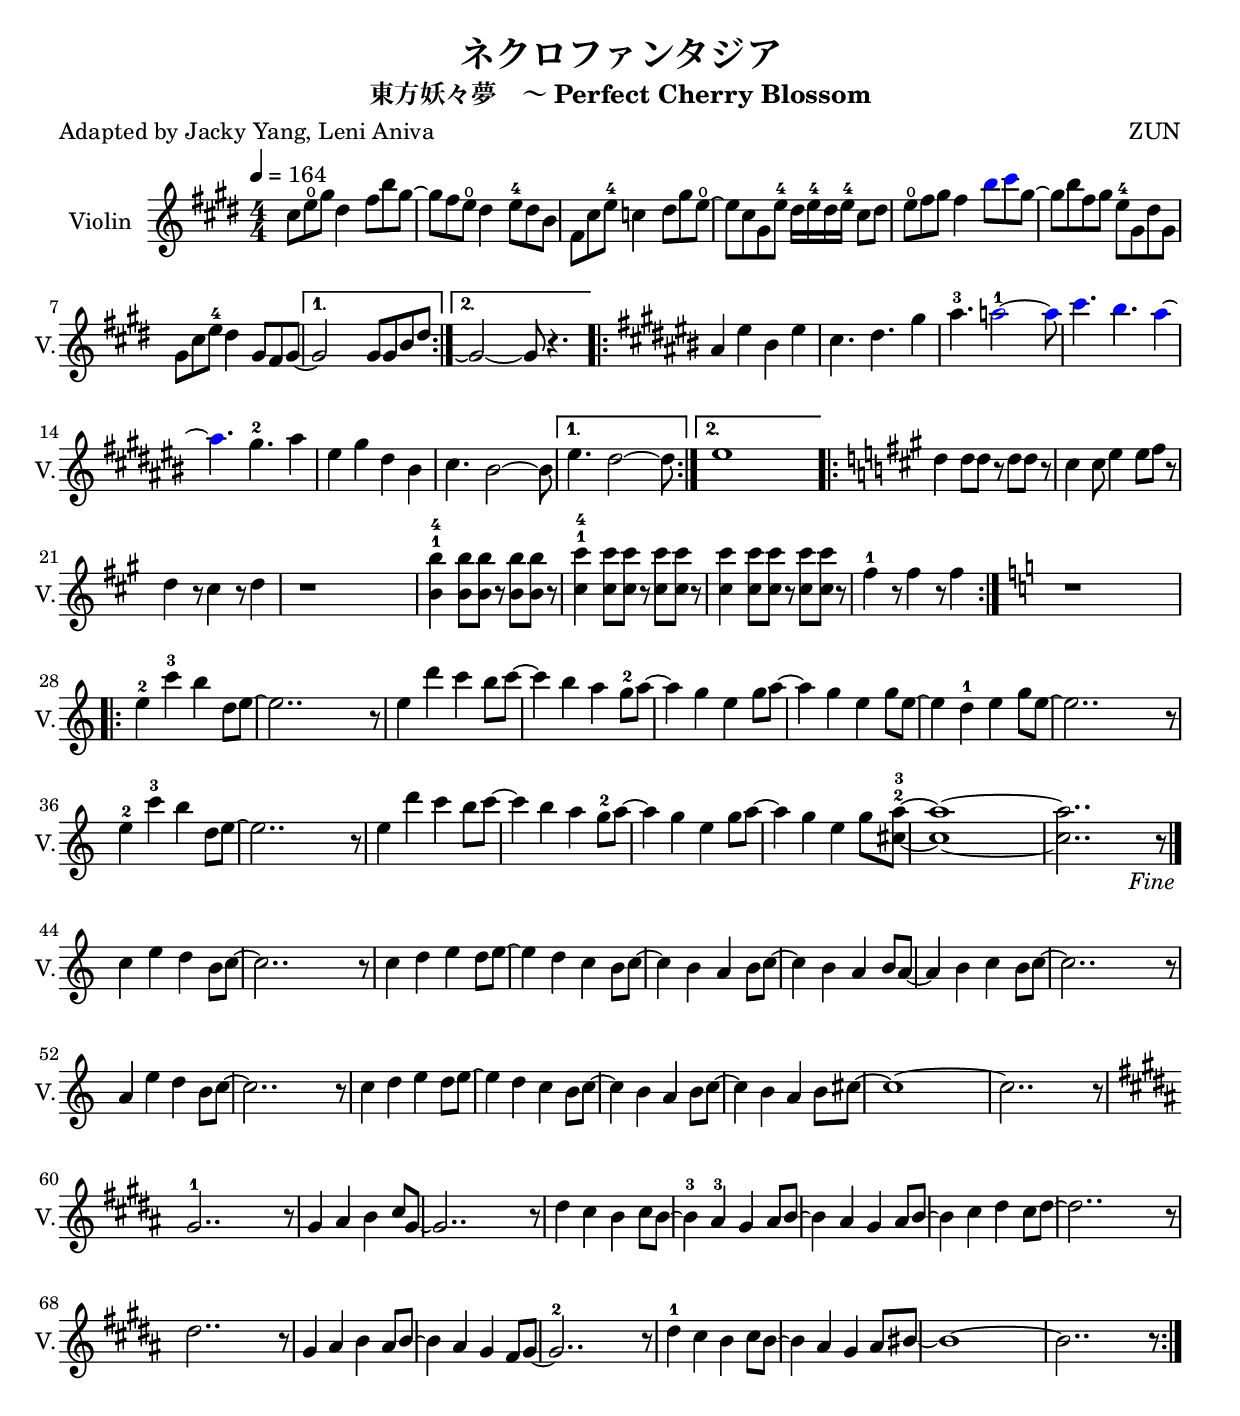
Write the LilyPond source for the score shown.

\version "2.24.0"
\language "english"
\header {
	title = "ネクロファンタジア"
	subtitle = "東方妖々夢　～ Perfect Cherry Blossom"
	composer = "ZUN"
	poet = "Adapted by Jacky Yang, Leni Aniva"
}
violin = \new Staff \with {
	instrumentName = "Violin"
	shortInstrumentName = "V."
	midiInstrument = "violin"
}
\relative {
	\tempo 4 = 164
	\numericTimeSignature
	\time 4/4
	\override Accidental.hide-tied-accidental-after-break = ##t
	\key cs \minor
	\repeat volta 2
	{
		cs''=''8 e\open   gs ds4 fs8  b  gs~   |
		gs8 fs e\open  ds4         e8-4 ds  b  |
		fs='8    cs' e-4  c4  ds8  gs e~\open  |
		e8  cs gs e'-4 ds16 e-4 ds e-4 cs8 ds8 |
		e=''8\open    fs  gs fs4
		\override NoteHead.color = "blue"
		                          b8  cs
		\override NoteHead.color = "black"
	                                  gs~ |
		gs8 b  fs gs      e-4 gs,  ds' gs, |
		gs='8    cs  e-4  ds4 gs,8 fs  gs~ |
		\alternative {
			\volta 1 { gs2               gs8 gs b ds | }
			\volta 2 { gs,='2~\repeatTie gs8 r4.     | }
		}
	}
	\key cs \major
	\repeat volta 2
   {
		as='4   es' bs es  | cs4. ds4. gs4 | as4.-3
		\override NoteHead.color = "blue"
		                                            a2~-1 a8 | cs4. bs4. as4~ |
		as=''4.
		\override NoteHead.color = "black"
		        gs4.-2 as4 | es4  gs ds bs | cs4. bs2~ bs8 |
		\alternative {
			\volta 1 { es=''4. ds2~ ds8 }
			\volta 2 { es1 }
		} |
	}
	\key fs \minor
	\repeat volta 2
   {
		% Modifications cf. the one by Jacky Yang
		% 1. Moved down by an octave
      % 2. Removed notes across an octave
		d=''4  d8 d r d d r      | cs4 cs8 e4 e8 fs8 r8 |
		d=''4   r8 cs4 r8 d4     | r1                   |
		<b=' b'>4-1-4 8 8 r8 8 8 r8  | <cs cs'>4-1-4 8 8 r8 8 8 r8    |
		<cs cs'='''>4 8 8 r8 8 8 r8 | fs4-1 r8 fs4 r8 fs4   |
		%d'='''4  d8 d r d d r   | cs4 cs8 e4 e8 fs8 r8 |
		%d='''4   r8 cs4 r8 d4   | r1                   |
		%<b, b'>4 8 8 r8 8 8 r8  | <cs cs'>4 8 8 r8 8 8 r8 |
		%cs'=''4 8 8 r8 cs8 8 r8 | fs,4 r8 bf4 r8 fs4      |
	}

	\key a \minor
	r1 |
	\repeat volta 2 {

	e=''4-2 c'-3 b d,8 e~ | e=''2..          r8  |
	e4      d'   c b8 c8~ | c='''4  b a g8-2 a8~ |
	a4      g    e g8 a8~ | a=''4   g e g8   e~  |
	e4      d-1  e g8  e~ | e=''2..          r8  |
	e=''4-2 c'-3 b d,8 e~ | e=''2..          r8  |
	e=''4   d'   c b8 c8~ | c='''4  b a g8-2 a~  |
	a=''4   g    e g8  a~ | a=''4   g e g8 <cs, a'>~-2-3 |
	1~                    | 2.. r8 |

	\volta 2 \fine
	\volta 1

	|
	c=''4 e  d  b8 c8~ | c2..      r8   |
	c4    d  e  d8 e8~ | e4 d c b8 c8~  |
	c4    b  a  b8 c8~ | c4 b a b8 a8~  |
	a4    b  c  b8 c8~ | c2..      r8   |
	a='4  e' d  b8 c8~ | c2..      r8   |
	c4    d  e  d8 e8~ | e4 d c b8 c8~  |
	c4    b  a  b8 c8~ | c4 b a b8 cs8~ |
	1~                 | 2..       r8   |

	% same section as above, but shifted up, and with more "colourful" notes
	%c='''4 e  d  b8  c8~ | c2..        r8   |
	%c4      d  e  d8  e8~ | e4 d c  b8  c8~  |
	%c4      b  e, b'8 c8~ | c4 b e, b'8 e,8~ |
	%e4      d  c  g'8 a8~ | a2..        r8   |
	%a=''4   e' d  b8  c8~ | c2..        r8   |
	%c4      d  e  d8  e8~ | e4 d c  b8  c8~  |
	%c4      b  a  b8  c8~ | c4 b a  b8  cs8~ |
	%1~                    | 2..         r8   |

	\key gs \minor
	gs='2..-1        r8   | gs4  as b  cs8 gs8~ |
	gs2..            r8   | ds'4 cs b  cs8 b8~  |
	b4-3 as-3 gs as8 b8~  | b4   as gs as8 b8~  |
	b4   cs   ds cs8 ds8~ | ds2..          r8   |
	ds=''2..         r8   | gs,4 as b  as8 b8~  |
	b4 as gs  fs8    gs8~ | gs2..-2        r8   |
	ds'4-1 cs b  cs8 b8~  | b4   as gs as8 bs8~ |
	1~                    | 2..            r8   |

	% Fitted closer to ZUN version
	%ds='''2..      r8   | gs,4 as b   as8 b8~  |
	%b4 as gs  fs8  gs8~ | gs2..           r8   |
	%ds'4 as b  cs8  b8~  | b4  as gs  as8  bs8~ |
	%bs1~                | bs2..           r8   |

	% The original last 32 bars (below * 2) are slightly different
	%gs=''2..       r8   | gs4 as b   cs8  gs8~ |
	%gs2..          r8   | gs4 cs b   cs8  b8~  |
	%b4 as gs  as8  b8~  | b4  as ds, as'8 b8~  |
	%b4 cs ds  cs8  ds8~ | ds2..           r8   |
	%ds='''2..      r8   | gs,4 as b   as8  b8~ |
	%b4 as gs  fs8  gs8~ | gs2..           r8   |
	%gs4 as b  cs8  gs8~ | gs4 as gs  as8  bs8~ |
	%bs1~                | bs2..           r8   |
	}
}

\score {
	\violin
	\layout {
		\context {
			\Score
			proportionalNotationDuration = #(ly:make-moment 1/4)
			\override SpacingSpanner.uniform-stretching = ##t
			\override SpacingSpanner.strict-grace-spacing = ##t
		}
	}
}
\score {
	\unfoldRepeats {
		\violin
	}
	\midi {  }
}
